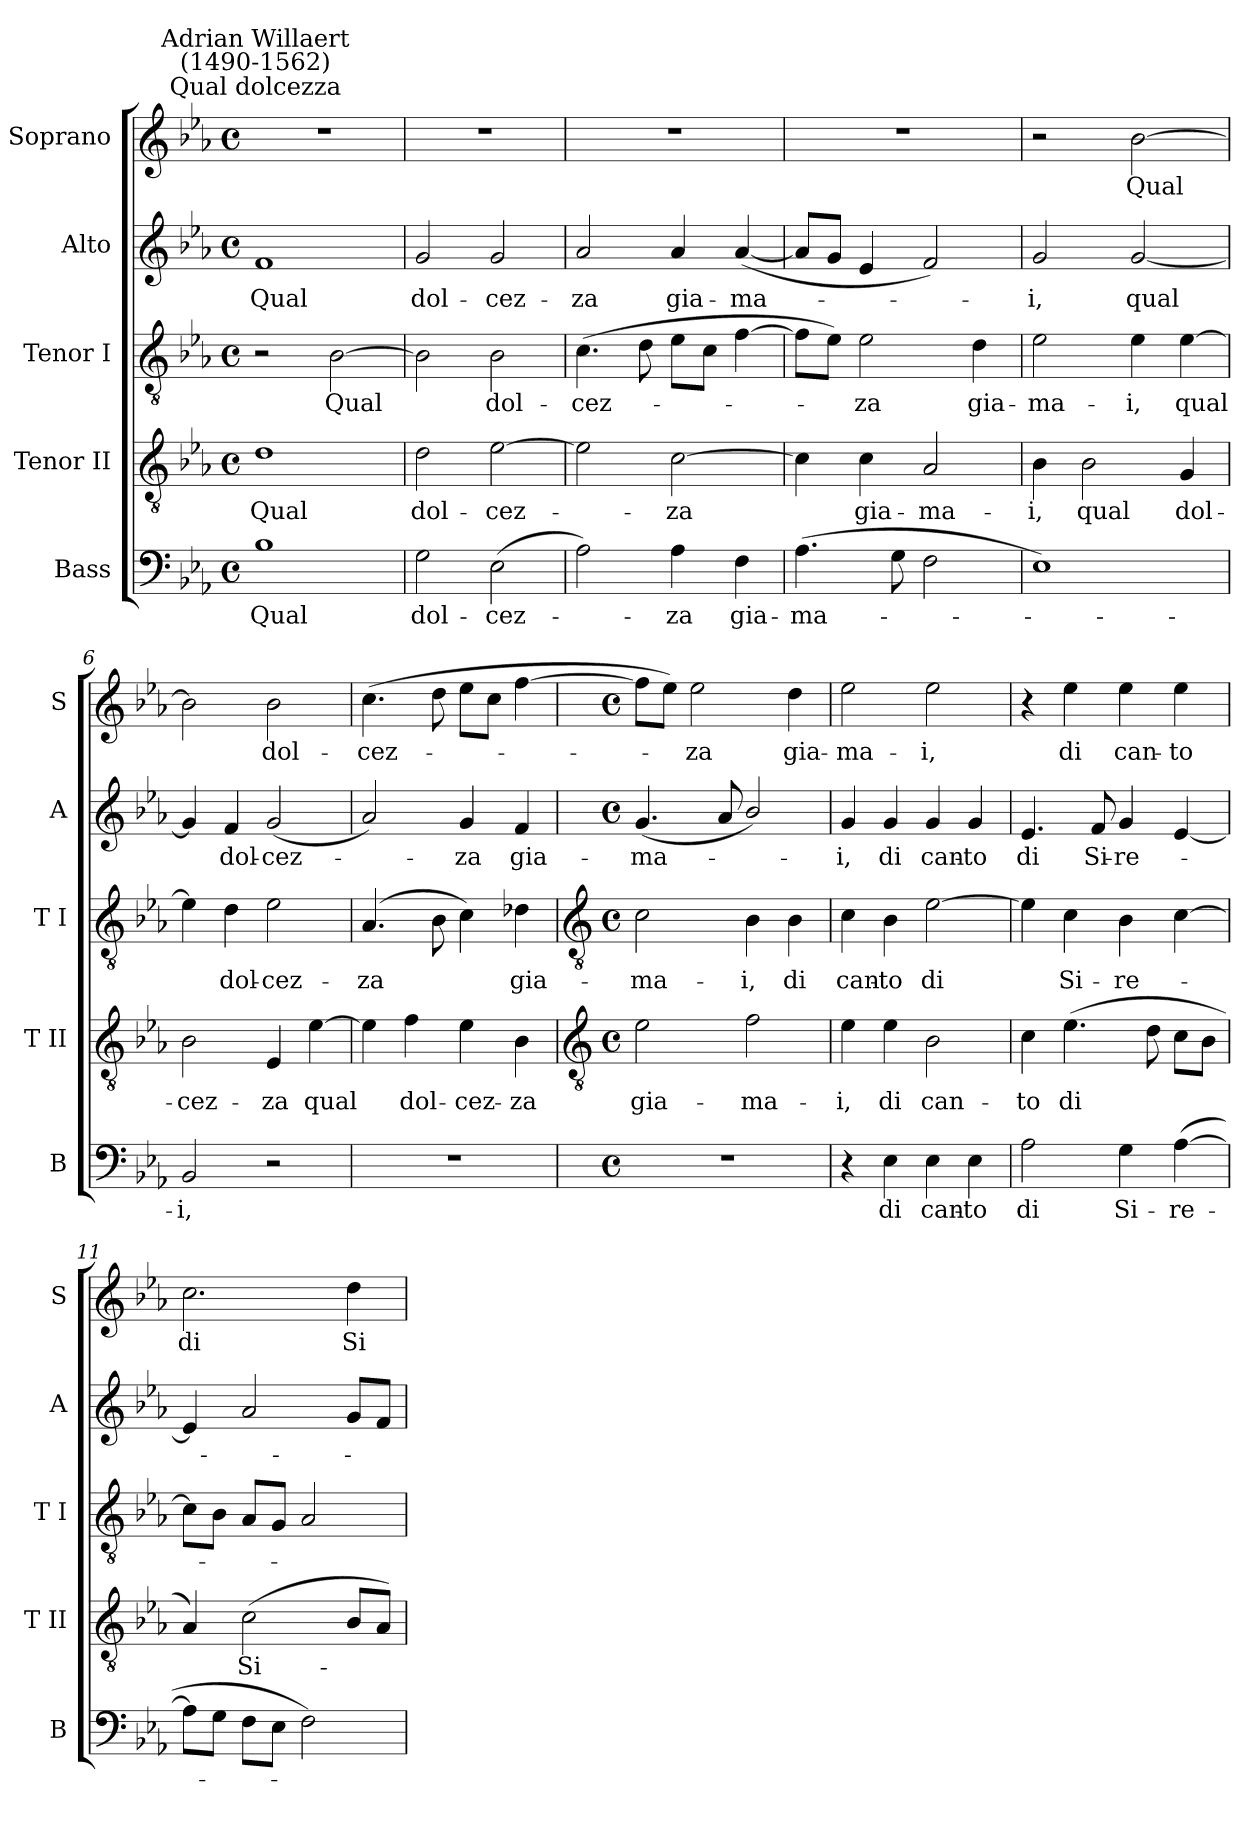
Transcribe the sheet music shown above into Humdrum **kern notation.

**kern	**text	**kern	**text	**kern	**text	**kern	**text	**kern	**text
*part5	*part5	*part4	*part4	*part3	*part3	*part2	*part2	*part1	*part1
*staff5	*staff5	*staff4	*staff4	*staff3	*staff3	*staff2	*staff2	*staff1	*staff1
*I"Bass	*	*I"Tenor II	*	*I"Tenor I	*	*I"Alto	*	*I"Soprano	*
*I'B	*	*I'T II	*	*I'T I	*	*I'A	*	*I'S	*
*clefF4	*	*clefGv2	*	*clefGv2	*	*clefG2	*	*clefG2	*
*k[b-e-a-]	*	*k[b-e-a-]	*	*k[b-e-a-]	*	*k[b-e-a-]	*	*k[b-e-a-]	*
*E-:	*	*E-:	*	*E-:	*	*E-:	*	*E-:	*
*M4/4	*	*M4/4	*	*M4/4	*	*M4/4	*	*M4/4	*
*met(c)	*	*met(c)	*	*met(c)	*	*met(c)	*	*met(c)	*
=1	=1	=1	=1	=1	=1	=1	=1	=1	=1
!	!	!	!	!	!	!	!	!LO:TX:a:cj:t=Qual dolcezza	!
!	!	!	!	!	!	!	!	!LO:TX:a:cj:t=Adrian Willaert\n(1490-1562)	!
!	!LO:LY:b	!	!LO:LY:b	!	!	!	!LO:LY:b	!	!
1B-	Qual	1d	Qual	2r	.	1f	Qual	1r	.
!	!	!	!	!	!LO:LY:b	!	!	!	!
.	.	.	.	[2B-	Qual	.	.	.	.
=2	=2	=2	=2	=2	=2	=2	=2	=2	=2
!	!LO:LY:b	!	!LO:LY:b	!	!	!	!LO:LY:b	!	!
2G	dol-	2d	dol-	2B-]	.	2g	dol-	1r	.
!	!LO:LY:b	!	!LO:LY:b	!	!LO:LY:b	!	!LO:LY:b	!	!
(>2E-	-cez-	[2e-	-cez-	2B-	dol-	2g	-cez-	.	.
=3	=3	=3	=3	=3	=3	=3	=3	=3	=3
!	!	!	!	!	!LO:LY:b	!	!LO:LY:b	!	!
2A-)	.	2e-]	.	(>4.c	-cez-	2a-	-za	1r	.
.	.	.	.	8d	.	.	.	.	.
!	!LO:LY:b	!	!LO:LY:b	!	!	!	!LO:LY:b	!	!
4A-	za	[2c	za	8e-L	.	4a-	gia-	.	.
.	.	.	.	8cJ	.	.	.	.	.
!	!LO:LY:b	!	!	!	!	!	!LO:LY:b	!	!
4F	gia-	.	.	[4f	.	(<[4a-	-ma-	.	.
=4	=4	=4	=4	=4	=4	=4	=4	=4	=4
!	!LO:LY:b	!	!	!	!	!	!	!	!
(>4.A-	-ma-	4c]	.	8fL]	.	8a-L]	.	1r	.
.	.	.	.	8e-J)	.	8gJ	.	.	.
!	!	!	!LO:LY:b	!	!LO:LY:b	!	!	!	!
.	.	4c	gia-	2e-	za	4e-	.	.	.
8G	.	.	.	.	.	.	.	.	.
!	!	!	!LO:LY:b	!	!	!	!	!	!
2F	.	2A-	-ma-	.	.	2f)	.	.	.
!	!	!	!	!	!LO:LY:b	!	!	!	!
.	.	.	.	4d	gia-	.	.	.	.
=5	=5	=5	=5	=5	=5	=5	=5	=5	=5
!	!	!	!LO:LY:b	!	!LO:LY:b	!	!LO:LY:b	!	!
1E-)	.	4B-	-i,	2e-	-ma-	2g	i,	2r	.
!	!	!	!LO:LY:b	!	!	!	!	!	!
.	.	2B-	qual	.	.	.	.	.	.
!	!	!	!	!	!LO:LY:b	!	!LO:LY:b	!	!LO:LY:b
.	.	.	.	4e-	-i,	[2g	qual	[2b-	Qual
!	!	!	!LO:LY:b	!	!LO:LY:b	!	!	!	!
.	.	4G	dol-	[4e-	qual	.	.	.	.
=6	=6	=6	=6	=6	=6	=6	=6	=6	=6
!	!LO:LY:b	!	!LO:LY:b	!	!	!	!	!	!
2BB-	i,	2B-	-cez-	4e-]	.	4g]	.	2b-]	.
!	!	!	!	!	!LO:LY:b	!	!LO:LY:b	!	!
.	.	.	.	4d	dol-	4f	dol-	.	.
!	!	!	!LO:LY:b	!	!LO:LY:b	!	!LO:LY:b	!	!LO:LY:b
2r	.	4E-	-za	2e-	-cez-	(<2g	-cez-	2b-	dol-
!	!	!	!LO:LY:b	!	!	!	!	!	!
.	.	[4e-	qual	.	.	.	.	.	.
=7	=7	=7	=7	=7	=7	=7	=7	=7	=7
!	!	!	!	!	!LO:LY:b	!	!	!	!LO:LY:b
1r	.	4e-]	.	(>4.A-	-za	2a-)	.	(>4.cc	-cez-
!	!	!	!LO:LY:b	!	!	!	!	!	!
.	.	4f	dol-	.	.	.	.	.	.
.	.	.	.	8B-	.	.	.	8dd	.
!	!	!	!LO:LY:b	!	!	!	!LO:LY:b	!	!
.	.	4e-	-cez-	4c)	.	4g	za	8ee-L	.
.	.	.	.	.	.	.	.	8ccJ	.
!	!	!	!LO:LY:b	!	!LO:LY:b	!	!LO:LY:b	!	!
.	.	4B-	-za	4d-X	gia-	4f	gia-	[4ff	.
!!LO:LB:g=z
=8	=8	=8	=8	=8	=8	=8	=8	=8	=8
*	*	*clefGv2	*	*clefGv2	*	*	*	*	*
*M4/4	*	*M4/4	*	*M4/4	*	*M4/4	*	*M4/4	*
*met(c)	*	*met(c)	*	*met(c)	*	*met(c)	*	*met(c)	*
!	!	!	!LO:LY:b	!	!LO:LY:b	!	!LO:LY:b	!	!
1r	.	2e-	gia-	2c	-ma-	(<4.g	-ma-	8ffL]	.
.	.	.	.	.	.	.	.	8ee-J)	.
!	!	!	!	!	!	!	!	!	!LO:LY:b
.	.	.	.	.	.	.	.	2ee-	za
.	.	.	.	.	.	8a-	.	.	.
!	!	!	!LO:LY:b	!	!LO:LY:b	!	!	!	!
.	.	2f	-ma-	4B-	-i,	2b-/)	.	.	.
!	!	!	!	!	!LO:LY:b	!	!	!	!LO:LY:b
.	.	.	.	4B-	di	.	.	4dd	gia-
=9	=9	=9	=9	=9	=9	=9	=9	=9	=9
!	!	!	!LO:LY:b	!	!LO:LY:b	!	!LO:LY:b	!	!LO:LY:b
4r	.	4e-	-i,	4c	can-	4g	i,	2ee-	-ma-
!	!LO:LY:b	!	!LO:LY:b	!	!LO:LY:b	!	!LO:LY:b	!	!
4E-	di	4e-	di	4B-	-to	4g	di	.	.
!	!LO:LY:b	!	!LO:LY:b	!	!LO:LY:b	!	!LO:LY:b	!	!LO:LY:b
4E-	can-	2B-	can-	[2e-	di	4g	can-	2ee-	-i,
!	!LO:LY:b	!	!	!	!	!	!LO:LY:b	!	!
4E-	-to	.	.	.	.	4g	-to	.	.
=10	=10	=10	=10	=10	=10	=10	=10	=10	=10
!	!LO:LY:b	!	!LO:LY:b	!	!	!	!LO:LY:b	!	!
2A-	di	4c	-to	4e-]	.	4.e-	di	4r	.
!	!	!	!LO:LY:b	!	!LO:LY:b	!	!	!	!LO:LY:b
.	.	(>4.e-	di	4c	Si-	.	.	4ee-	di
!	!	!	!	!	!	!	!LO:LY:b	!	!
.	.	.	.	.	.	8f	Si-	.	.
!	!LO:LY:b	!	!	!	!LO:LY:b	!	!LO:LY:b	!	!LO:LY:b
4G	Si-	.	.	4B-	-re-	4g	-re-	4ee-	can-
.	.	8d	.	.	.	.	.	.	.
!	!LO:LY:b	!	!	!	!	!	!	!	!LO:LY:b
(>[4A-	-re-	8cL	.	[4c	.	[4e-	.	4ee-	-to
.	.	8B-J	.	.	.	.	.	.	.
=11	=11	=11	=11	=11	=11	=11	=11	=11	=11
!	!	!	!	!	!	!	!	!	!LO:LY:b
8A-L]	.	4A-)	.	8cL]	.	4e-]	.	2.cc	di
8GJ	.	.	.	8B-J	.	.	.	.	.
!	!	!	!LO:LY:b	!	!	!	!	!	!
8FL	.	(<2c	Si-	8A-L	.	2a-	.	.	.
8E-J	.	.	.	8GJ	.	.	.	.	.
2F)	.	.	.	2A-	.	.	.	.	.
!	!	!	!	!	!	!	!	!	!LO:LY:b
.	.	8B-L	.	.	.	8gL	.	4dd	Si-
.	.	8A-J)	.	.	.	8fJ	.	.	.
=	=	=	=	=	=	=	=	=	=
*-	*-	*-	*-	*-	*-	*-	*-	*-	*-
